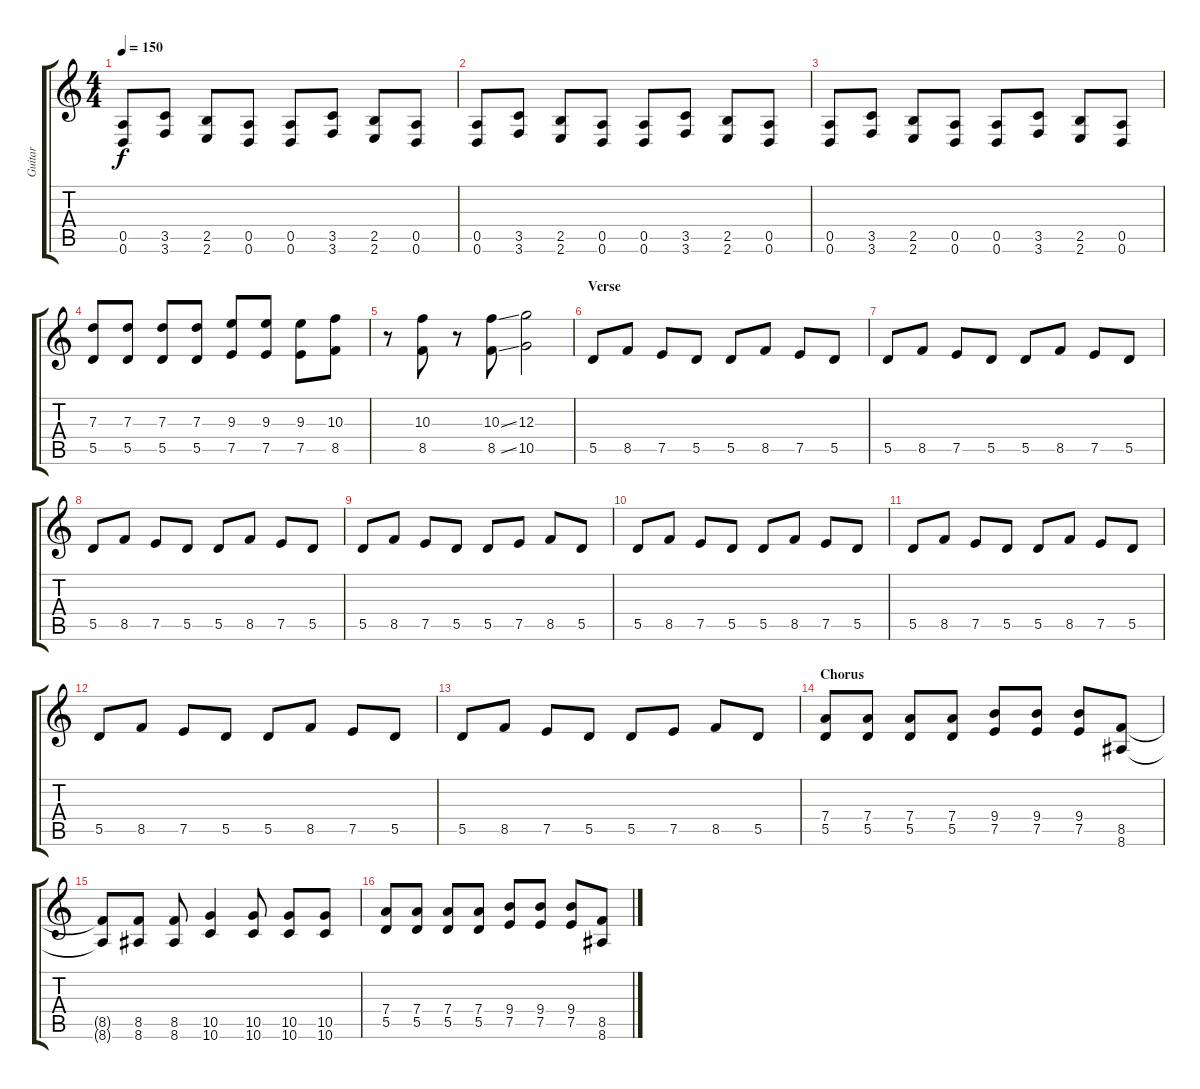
\track ("Guitar" "Guitar") {instrument distortionguitar}
\staff {score tabs}
\tuning (E4 B3 G3 D3 A2 D2) {hide}
\ts (4 4)
\tempo 150
\clef g2
\ks c
(0.5 0.6).8{dy f} (3.5 3.6).8 (2.5 2.6).8 (0.5 0.6).8 (0.5 0.6).8 (3.5 3.6).8 (2.5 2.6).8 (0.5 0.6).8 |
(0.5 0.6).8 (3.5 3.6).8 (2.5 2.6).8 (0.5 0.6).8 (0.5 0.6).8 (3.5 3.6).8 (2.5 2.6).8 (0.5 0.6).8 |
(0.5 0.6).8 (3.5 3.6).8 (2.5 2.6).8 (0.5 0.6).8 (0.5 0.6).8 (3.5 3.6).8 (2.5 2.6).8 (0.5 0.6).8 |
(7.3 5.5).8 (7.3 5.5).8 (7.3 5.5).8 (7.3 5.5).8 (9.3 7.5).8 (9.3 7.5).8 (9.3 7.5).8 (10.3 8.5).8 |
r.8 (10.3 8.5).8 r.8 (10.3{ss} 8.5{ss}).8 (12.3 10.5).2 |
\section ("" "Verse")
5.5.8 8.5.8 7.5.8 5.5.8 5.5.8 8.5.8 7.5.8 5.5.8 |
5.5.8 8.5.8 7.5.8 5.5.8 5.5.8 8.5.8 7.5.8 5.5.8 |
5.5.8 8.5.8 7.5.8 5.5.8 5.5.8 8.5.8 7.5.8 5.5.8 |
5.5.8 8.5.8 7.5.8 5.5.8 5.5.8 7.5.8 8.5.8 5.5.8 |
5.5.8 8.5.8 7.5.8 5.5.8 5.5.8 8.5.8 7.5.8 5.5.8 |
5.5.8 8.5.8 7.5.8 5.5.8 5.5.8 8.5.8 7.5.8 5.5.8 |
5.5.8 8.5.8 7.5.8 5.5.8 5.5.8 8.5.8 7.5.8 5.5.8 |
5.5.8 8.5.8 7.5.8 5.5.8 5.5.8 7.5.8 8.5.8 5.5.8 |
\section ("" "Chorus")
(7.4 5.5).8 (7.4 5.5).8 (7.4 5.5).8 (7.4 5.5).8 (9.4 7.5).8 (9.4 7.5).8 (9.4 7.5).8 (8.5 8.6).8 |
(8.5{t} 8.6{t}).8 (8.5 8.6).8 (8.5 8.6).8 (10.5 10.6).4 (10.5 10.6).8 (10.5 10.6).8 (10.5 10.6).8 |
(7.4 5.5).8 (7.4 5.5).8 (7.4 5.5).8 (7.4 5.5).8 (9.4 7.5).8 (9.4 7.5).8 (9.4 7.5).8 (8.5 8.6).8
